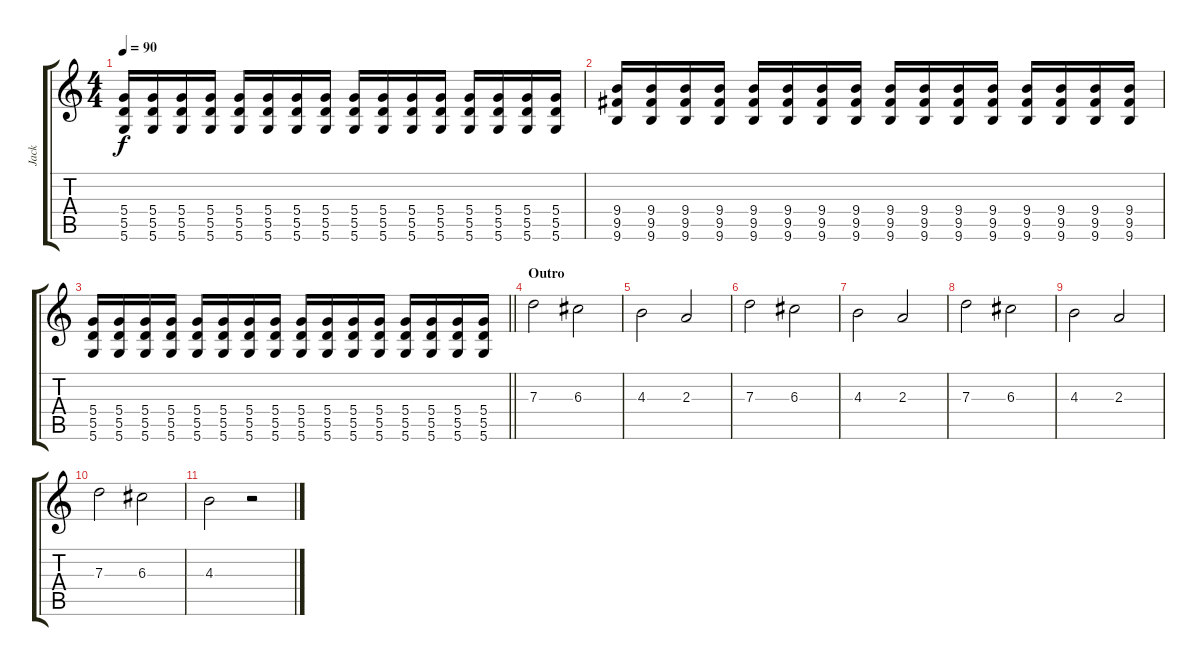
\track ("Jack" "Jack") {instrument distortionguitar}
\staff {score tabs}
\tuning (E4 B3 G3 D3 A2 D2) {hide}
\ts (4 4)
\tempo 90
\clef g2
\ks c
(5.4 5.5 5.6).16{dy f} (5.4 5.5 5.6).16 (5.4 5.5 5.6).16 (5.4 5.5 5.6).16 (5.4 5.5 5.6).16 (5.4 5.5 5.6).16 (5.4 5.5 5.6).16 (5.4 5.5 5.6).16 (5.4 5.5 5.6).16 (5.4 5.5 5.6).16 (5.4 5.5 5.6).16 (5.4 5.5 5.6).16 (5.4 5.5 5.6).16 (5.4 5.5 5.6).16 (5.4 5.5 5.6).16 (5.4 5.5 5.6).16 |
(9.4 9.5 9.6).16 (9.4 9.5 9.6).16 (9.4 9.5 9.6).16 (9.4 9.5 9.6).16 (9.4 9.5 9.6).16 (9.4 9.5 9.6).16 (9.4 9.5 9.6).16 (9.4 9.5 9.6).16 (9.4 9.5 9.6).16 (9.4 9.5 9.6).16 (9.4 9.5 9.6).16 (9.4 9.5 9.6).16 (9.4 9.5 9.6).16 (9.4 9.5 9.6).16 (9.4 9.5 9.6).16 (9.4 9.5 9.6).16 |
\barLineRight lightlight
(5.4 5.5 5.6).16 (5.4 5.5 5.6).16 (5.4 5.5 5.6).16 (5.4 5.5 5.6).16 (5.4 5.5 5.6).16 (5.4 5.5 5.6).16 (5.4 5.5 5.6).16 (5.4 5.5 5.6).16 (5.4 5.5 5.6).16 (5.4 5.5 5.6).16 (5.4 5.5 5.6).16 (5.4 5.5 5.6).16 (5.4 5.5 5.6).16 (5.4 5.5 5.6).16 (5.4 5.5 5.6).16 (5.4 5.5 5.6).16 |
\section ("" "Outro")
7.3.2 6.3.2 |
4.3.2 2.3.2 |
7.3.2 6.3.2 |
4.3.2 2.3.2 |
7.3.2 6.3.2 |
4.3.2 2.3.2 |
7.3.2 6.3.2 |
4.3.2 r.2
